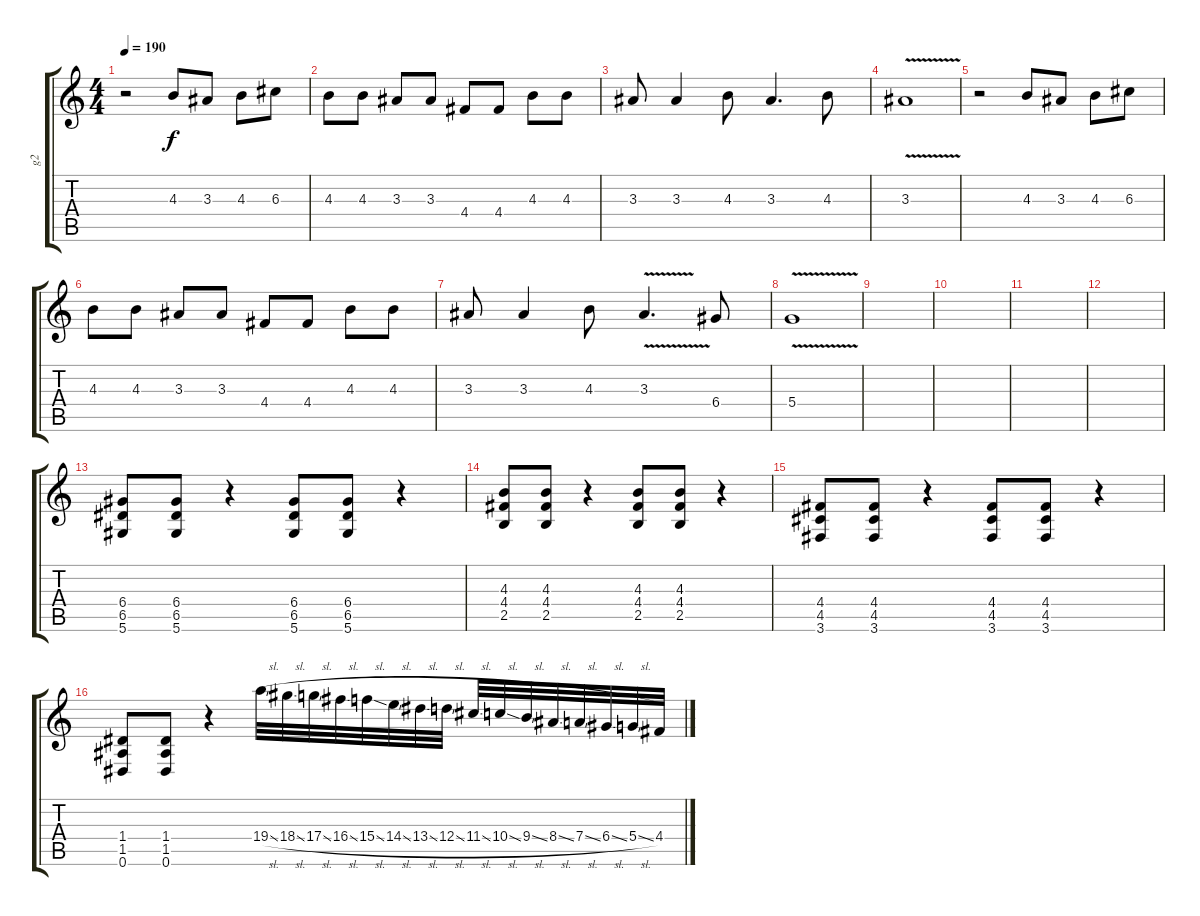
\track ("g2" "g2") {instrument overdrivenguitar}
\staff {score tabs}
\tuning (E4 B3 G3 D3 A2 Eb2) {hide}
\ts (4 4)
\tempo 190
\clef g2
\ks c
r.2{dy f} 4.3.8 3.3.8 4.3.8 6.3.8 |
4.3.8 4.3.8 3.3.8 3.3.8 4.4.8 4.4.8 4.3.8 4.3.8 |
3.3.8 3.3.4 4.3.8 3.3.4{d} 4.3.8 |
3.3{v}.1 |
r.2 4.3.8 3.3.8 4.3.8 6.3.8 |
4.3.8 4.3.8 3.3.8 3.3.8 4.4.8 4.4.8 4.3.8 4.3.8 |
3.3.8 3.3.4 4.3.8 3.3{v}.4{d} 6.4.8 |
5.4{v}.1 |
|
|
|
|
(6.4 6.5 5.6).8 (6.4 6.5 5.6).8 r.4 (6.4 6.5 5.6).8 (6.4 6.5 5.6).8 r.4 |
(4.3 4.4 2.5).8 (4.3 4.4 2.5).8 r.4 (4.3 4.4 2.5).8 (4.3 4.4 2.5).8 r.4 |
(4.4 4.5 3.6).8 (4.4 4.5 3.6).8 r.4 (4.4 4.5 3.6).8 (4.4 4.5 3.6).8 r.4 |
(1.4 1.5 0.6).8 (1.4 1.5 0.6).8 r.4 19.4{sl}.32 18.4{sl}.32 17.4{sl}.32 16.4{sl}.32 15.4{sl}.32 14.4{sl}.32 13.4{sl}.32 12.4{sl}.32 11.4{sl}.32 10.4{sl}.32 9.4{sl}.32 8.4{sl}.32 7.4{sl}.32 6.4{sl}.32 5.4{sl}.32 4.4.32
